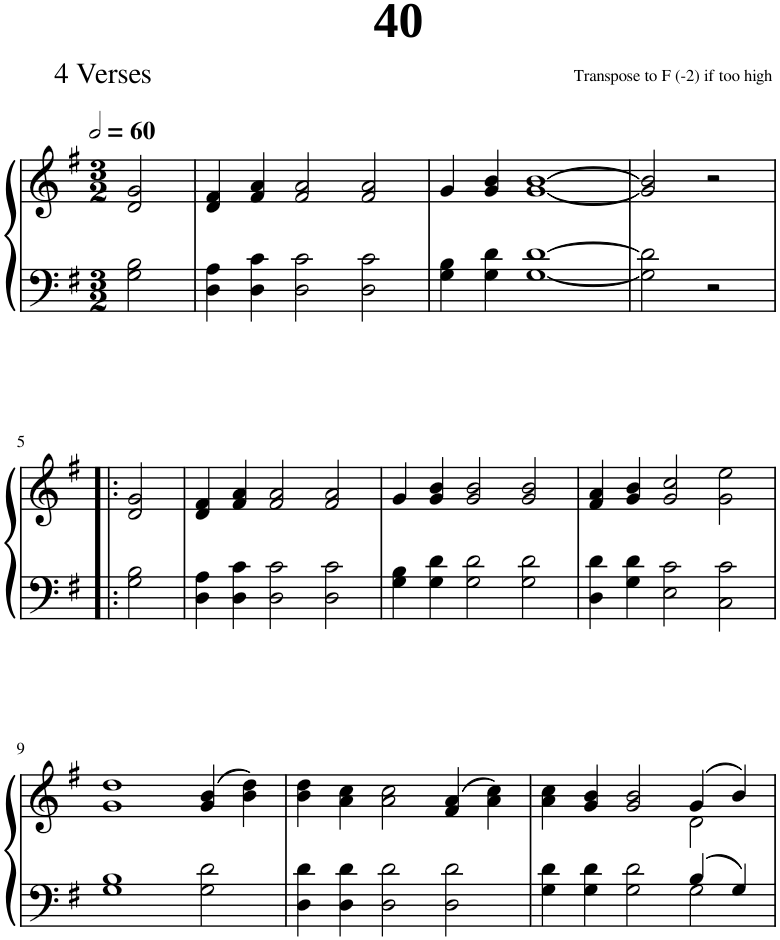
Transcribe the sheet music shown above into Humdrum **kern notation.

**kern	**kern
*part1	*part1
*staff2	*staff1
*I"Piano	*
*I'Pno.	*
*clefF4	*clefG2
*k[f#]	*k[f#]
*M3/2	*M3/2
*MM120	*MM120
=1	=1
2G\ 2B\	2d/ 2g/
=2	=2
4D\ 4A\	4d/ 4f#/
4D\ 4c\	4f#/ 4a/
2D\ 2c\	2f#/ 2a/
2D\ 2c\	2f#/ 2a/
=3	=3
4G\ 4B\	4g/
4G\ 4d\	4g/ 4b/
[1G [1d	[1g [1b
=4	=4
2G\] 2d\]	2g/] 2b/]
2r	2r
!!LO:LB:g=z
=5!|:	=5!|:
2G\ 2B\	2d/ 2g/
=6	=6
4D\ 4A\	4d/ 4f#/
4D\ 4c\	4f#/ 4a/
2D\ 2c\	2f#/ 2a/
2D\ 2c\	2f#/ 2a/
=7	=7
4G\ 4B\	4g/
4G\ 4d\	4g/ 4b/
2G\ 2d\	2g/ 2b/
2G\ 2d\	2g/ 2b/
=8	=8
4D\ 4d\	4f#/ 4a/
4G\ 4d\	4g/ 4b/
2E\ 2c\	2g/ 2cc/
2C\ 2c\	2g\ 2ee\
!!LO:LB:g=z
=9	=9
1G 1B	1g 1dd
2G\ 2d\	(4g/ 4b/
.	4b\ 4dd\)
=10	=10
4D\ 4d\	4b\ 4dd\
4D\ 4d\	4a\ 4cc\
2D\ 2d\	2a\ 2cc\
2D\ 2d\	(4f#/ 4a/
.	4a\ 4cc\)
=11	=11
*^	*^
1ryy	4G\ 4d\	4a\ 4cc\	1ryy
.	4G\ 4d\	4g/ 4b/	.
.	2G\ 2d\	2g/ 2b/	.
4B/	2G\	(4g/	2d\
4G/	.	4b/)	.
*v	*v	*	*
*	*v	*v
=	=
*-	*-
